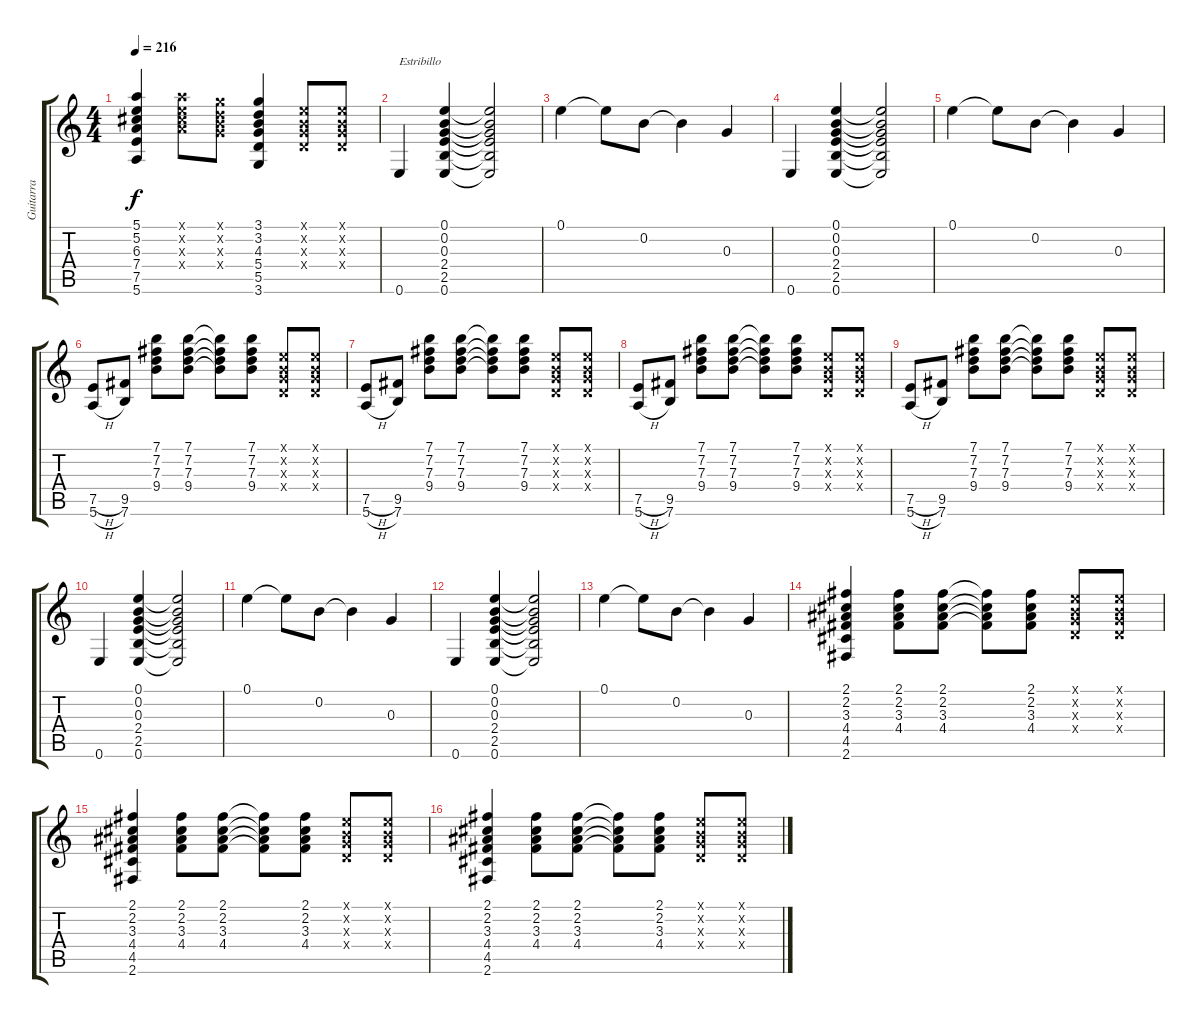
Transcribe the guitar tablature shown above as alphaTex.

\track ("Guitarra" "Guitarra") {instrument acousticguitarnylon}
\staff {score tabs}
\tuning (E4 B3 G3 D3 A2 E2) {hide}
\ts (4 4)
\tempo 216
\clef g2
\ks c
(5.1 5.2 6.3 7.4 7.5 5.6).4{dy f} (5.1{x} 5.2{x} 6.3{x} 7.4{x}).8 (3.1{x} 3.2{x} 4.3{x} 5.4{x}).8 (3.1 3.2 4.3 5.4 5.5 3.6).4 (0.1{x} 0.2{x} 0.3{x} 0.4{x}).8 (0.1{x} 0.2{x} 0.3{x} 0.4{x}).8 |
0.6.4{txt "Estribillo"} (0.1 0.2 0.3 2.4 2.5 0.6).4 (0.1{t} 0.2{t} 0.3{t} 2.4{t} 2.5{t} 0.6{t}).2 |
0.1.4{volume 13 instrument acousticguitarsteel} 0.1{t}.8 0.2.8 0.2{t}.4 0.3.4 |
0.6.4{volume 10 instrument acousticguitarnylon} (0.1 0.2 0.3 2.4 2.5 0.6).4 (0.1{t} 0.2{t} 0.3{t} 2.4{t} 2.5{t} 0.6{t}).2 |
0.1.4{volume 13 instrument acousticguitarsteel} 0.1{t}.8 0.2.8 0.2{t}.4 0.3.4 |
(7.5{h} 5.6{h}).8{volume 10 instrument acousticguitarnylon} (9.5 7.6).8 (7.1 7.2 7.3 9.4).8 (7.1 7.2 7.3 9.4).8 (7.1{t} 7.2{t} 7.3{t} 9.4{t}).8 (7.1 7.2 7.3 9.4).8 (0.1{x} 0.2{x} 0.3{x} 0.4{x}).8 (0.1{x} 0.2{x} 0.3{x} 0.4{x}).8 |
(7.5{h} 5.6{h}).8 (9.5 7.6).8 (7.1 7.2 7.3 9.4).8 (7.1 7.2 7.3 9.4).8 (7.1{t} 7.2{t} 7.3{t} 9.4{t}).8 (7.1 7.2 7.3 9.4).8 (0.1{x} 0.2{x} 0.3{x} 0.4{x}).8 (0.1{x} 0.2{x} 0.3{x} 0.4{x}).8 |
(7.5{h} 5.6{h}).8 (9.5 7.6).8 (7.1 7.2 7.3 9.4).8 (7.1 7.2 7.3 9.4).8 (7.1{t} 7.2{t} 7.3{t} 9.4{t}).8 (7.1 7.2 7.3 9.4).8 (0.1{x} 0.2{x} 0.3{x} 0.4{x}).8 (0.1{x} 0.2{x} 0.3{x} 0.4{x}).8 |
(7.5{h} 5.6{h}).8 (9.5 7.6).8 (7.1 7.2 7.3 9.4).8 (7.1 7.2 7.3 9.4).8 (7.1{t} 7.2{t} 7.3{t} 9.4{t}).8 (7.1 7.2 7.3 9.4).8 (0.1{x} 0.2{x} 0.3{x} 0.4{x}).8 (0.1{x} 0.2{x} 0.3{x} 0.4{x}).8 |
0.6.4 (0.1 0.2 0.3 2.4 2.5 0.6).4 (0.1{t} 0.2{t} 0.3{t} 2.4{t} 2.5{t} 0.6{t}).2 |
0.1.4{volume 13 instrument acousticguitarsteel} 0.1{t}.8 0.2.8 0.2{t}.4 0.3.4 |
0.6.4{volume 10 instrument acousticguitarnylon} (0.1 0.2 0.3 2.4 2.5 0.6).4 (0.1{t} 0.2{t} 0.3{t} 2.4{t} 2.5{t} 0.6{t}).2 |
0.1.4{volume 13 instrument acousticguitarsteel} 0.1{t}.8 0.2.8 0.2{t}.4 0.3.4 |
(2.1 2.2 3.3 4.4 4.5 2.6).4{volume 10 instrument acousticguitarnylon} (2.1 2.2 3.3 4.4).8 (2.1 2.2 3.3 4.4).8 (2.1{t} 2.2{t} 3.3{t} 4.4{t}).8 (2.1 2.2 3.3 4.4).8 (0.1{x} 0.2{x} 0.3{x} 0.4{x}).8 (0.1{x} 0.2{x} 0.3{x} 0.4{x}).8 |
(2.1 2.2 3.3 4.4 4.5 2.6).4 (2.1 2.2 3.3 4.4).8 (2.1 2.2 3.3 4.4).8 (2.1{t} 2.2{t} 3.3{t} 4.4{t}).8 (2.1 2.2 3.3 4.4).8 (0.1{x} 0.2{x} 0.3{x} 0.4{x}).8 (0.1{x} 0.2{x} 0.3{x} 0.4{x}).8 |
(2.1 2.2 3.3 4.4 4.5 2.6).4 (2.1 2.2 3.3 4.4).8 (2.1 2.2 3.3 4.4).8 (2.1{t} 2.2{t} 3.3{t} 4.4{t}).8 (2.1 2.2 3.3 4.4).8 (0.1{x} 0.2{x} 0.3{x} 0.4{x}).8 (0.1{x} 0.2{x} 0.3{x} 0.4{x}).8
